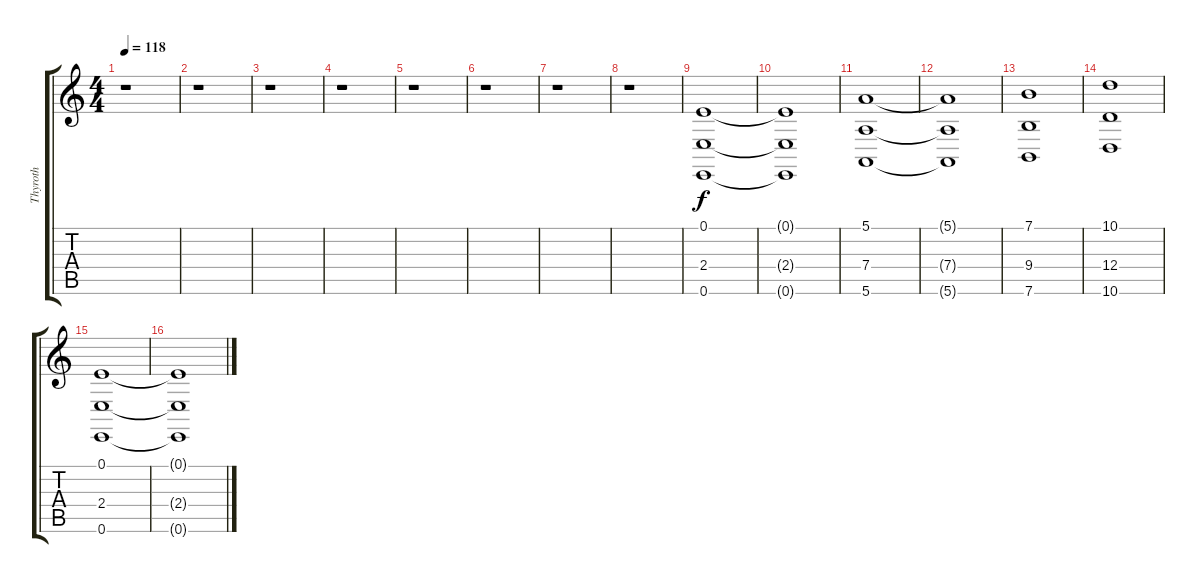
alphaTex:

\track ("Thyroth" "Thyroth") {instrument choiraahs}
\staff {score tabs}
\tuning (E4 B3 G3 D3 A2 E2) {hide}
\ts (4 4)
\tempo 118
\clef g2
\ks c
r.1{dy f} |
r.1 |
r.1 |
r.1 |
r.1 |
r.1 |
r.1 |
r.1 |
(0.1 2.4 0.6).1 |
(0.1{t} 2.4{t} 0.6{t}).1 |
(5.1 7.4 5.6).1 |
(5.1{t} 7.4{t} 5.6{t}).1 |
(7.1 9.4 7.6).1 |
(10.1 12.4 10.6).1 |
(0.1 2.4 0.6).1 |
(0.1{t} 2.4{t} 0.6{t}).1
